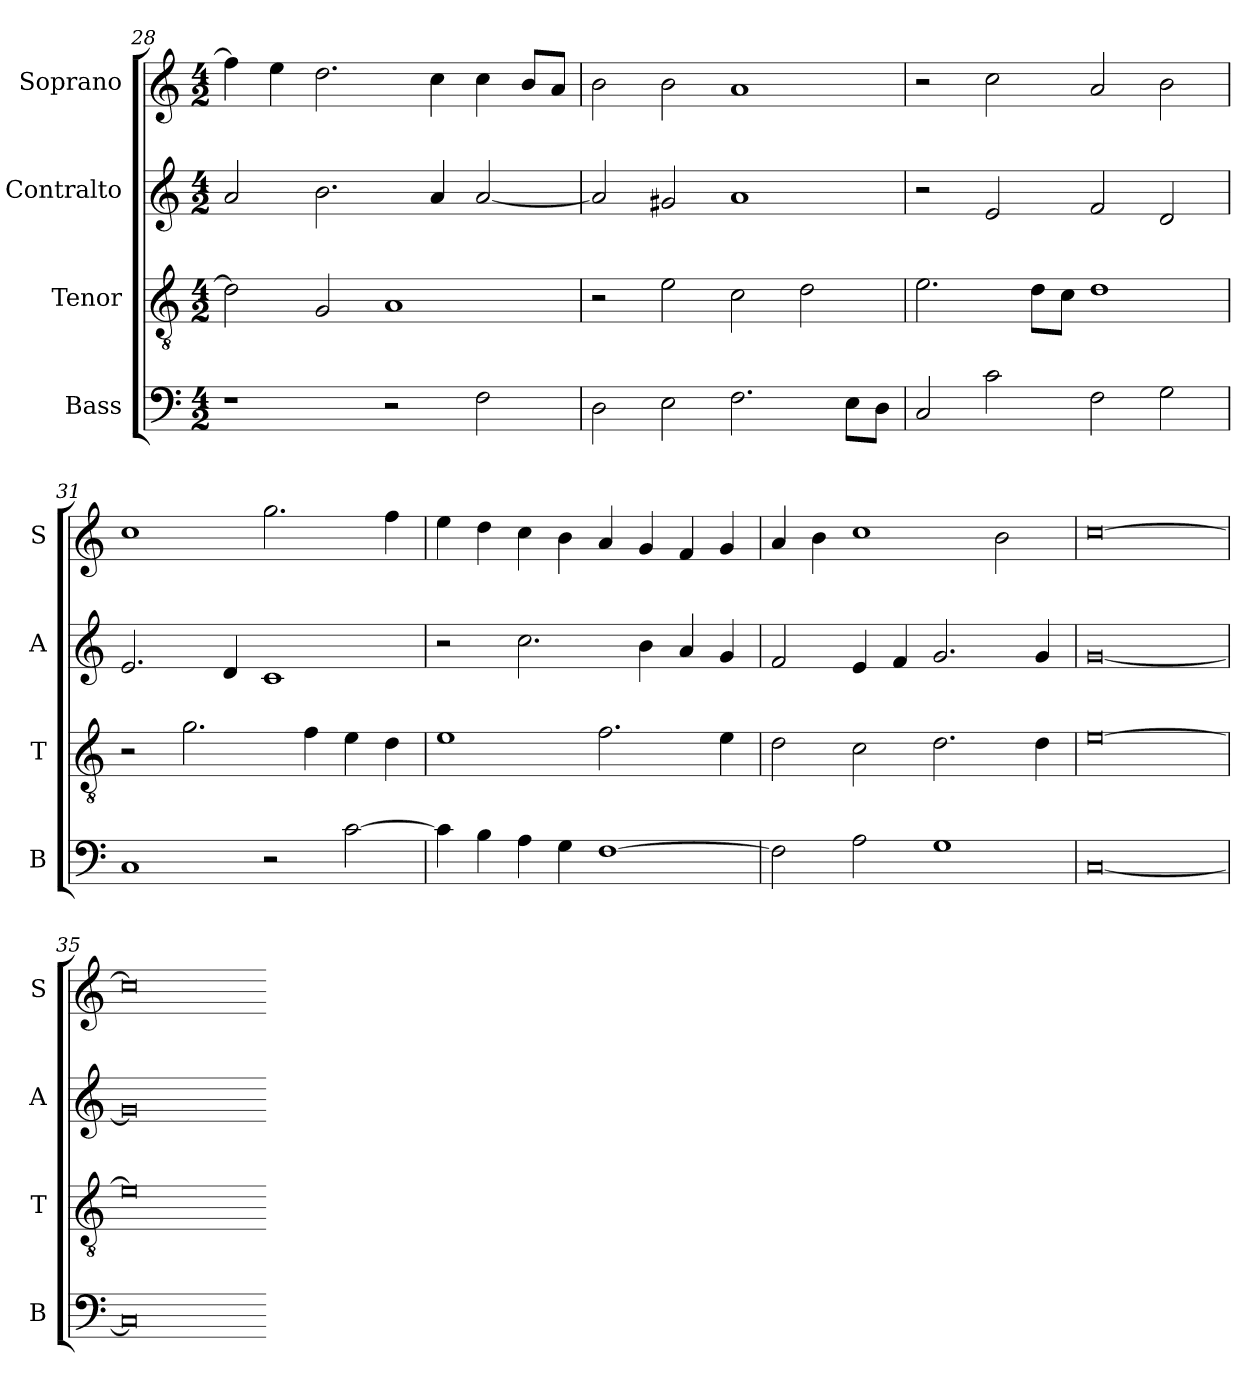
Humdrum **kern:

**kern	**kern	**kern	**kern
*part4	*part3	*part2	*part1
*staff4	*staff3	*staff2	*staff1
*I"Bass	*I"Tenor	*I"Contralto	*I"Soprano
*I'B	*I'T	*I'A	*I'S
*clefF4	*clefGv2	*clefG2	*clefG2
*k[]	*k[]	*k[]	*k[]
*C:ion	*C:ion	*C:ion	*C:ion
*M4/2	*M4/2	*M4/2	*M4/2
=28	=28	=28	=28
1r	2d]	2a	4ff]
.	.	.	4ee
.	2G	2.b	2.dd
2r	1A	.	.
.	.	4a	4cc
2F	.	[2a	4cc
.	.	.	8b/L
.	.	.	8a/J
=29	=29	=29	=29
2D	2r	2a]	2b
2E	2e	2g#X	2b
2.F	2c	1a	1a
.	2d	.	.
8E\L	.	.	.
8D\J	.	.	.
=30	=30	=30	=30
2C	2.e	2r	2r
2c	.	2e	2cc
.	8d\L	.	.
.	8c\J	.	.
2F	1d	2f	2a
2G	.	2d	2b
=31	=31	=31	=31
1C	2r	2.e	1cc
.	2.g	.	.
.	.	4d	.
2r	.	1c	2.gg
.	4f	.	.
[2c	4e	.	.
.	4d	.	4ff
=32	=32	=32	=32
4c]	1e	2r	4ee
4B	.	.	4dd
4A	.	2.cc	4cc
4G	.	.	4b
[1F	2.f	.	4a
.	.	4b	4g
.	.	4a	4f
.	4e	4g	4g
=33	=33	=33	=33
2F]	2d	2f	4a
.	.	.	4b
2A	2c	4e	1cc
.	.	4f	.
1G	2.d	2.g	.
.	.	.	2b
.	4d	4g	.
=34	=34	=34	=34
[0C	[0e	[0g	[0cc
=35	=35	=35	=35
0C]	0e]	0g]	0cc]
=-	=-	=-	=-
*-	*-	*-	*-
